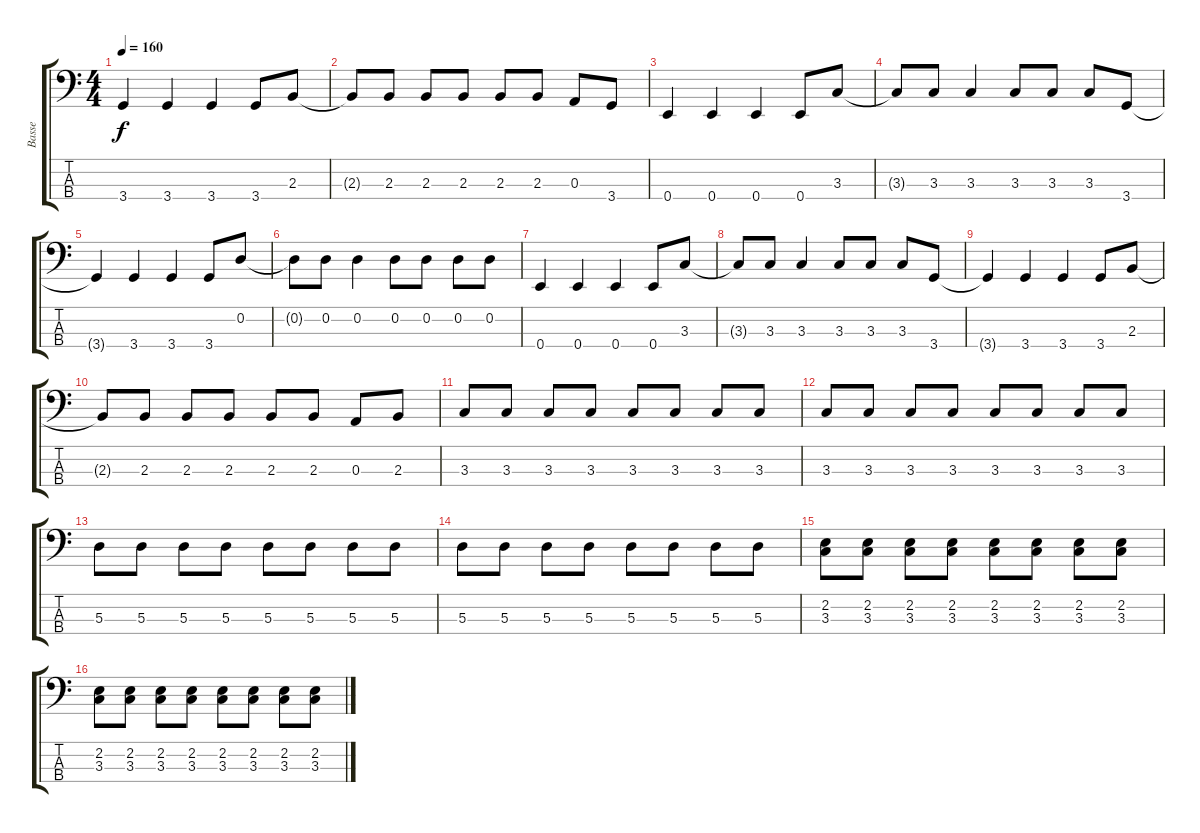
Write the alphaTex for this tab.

\track ("Basse" "Basse") {instrument electricbassfinger}
\staff {score tabs}
\tuning (G2 D2 A1 E1) {hide}
\ts (4 4)
\tempo 160
\clef f4
\ks c
3.4{t}.4{dy f} 3.4.4 3.4.4 3.4.8 2.3.8 |
2.3{t}.8 2.3.8 2.3.8 2.3.8 2.3.8 2.3.8 0.3.8 3.4.8 |
0.4.4{volume 13} 0.4.4 0.4.4 0.4.8 3.3.8 |
3.3{t}.8 3.3.8 3.3.4 3.3.8 3.3.8 3.3.8 3.4.8 |
3.4{t}.4 3.4.4 3.4.4 3.4.8 0.2.8 |
0.2{t}.8 0.2.8 0.2.4 0.2.8 0.2.8 0.2.8 0.2.8 |
0.4.4{volume 13} 0.4.4 0.4.4 0.4.8 3.3.8 |
3.3{t}.8 3.3.8 3.3.4 3.3.8 3.3.8 3.3.8 3.4.8 |
3.4{t}.4 3.4.4 3.4.4 3.4.8 2.3.8 |
2.3{t}.8 2.3.8 2.3.8 2.3.8 2.3.8 2.3.8 0.3.8 2.3.8 |
3.3.8 3.3.8 3.3.8 3.3.8 3.3.8 3.3.8 3.3.8 3.3.8 |
3.3.8 3.3.8 3.3.8 3.3.8 3.3.8 3.3.8 3.3.8 3.3.8 |
5.3.8 5.3.8 5.3.8 5.3.8 5.3.8 5.3.8 5.3.8 5.3.8 |
5.3.8 5.3.8 5.3.8 5.3.8 5.3.8 5.3.8 5.3.8 5.3.8 |
(2.2 3.3).8 (2.2 3.3).8 (2.2 3.3).8 (2.2 3.3).8 (2.2 3.3).8 (2.2 3.3).8 (2.2 3.3).8 (2.2 3.3).8 |
(2.2 3.3).8 (2.2 3.3).8 (2.2 3.3).8 (2.2 3.3).8 (2.2 3.3).8 (2.2 3.3).8 (2.2 3.3).8 (2.2 3.3).8
